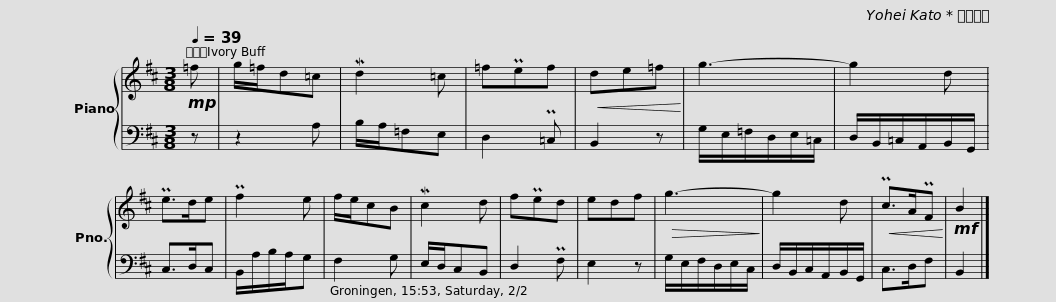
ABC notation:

X:1
%%score { 1 | 2 }
L:1/8
Q:1/4=39
M:3/8
I:linebreak $
K:D
V:1 treble
V:2 bass
V:1
!mp! =f | g/=f/d=c | Md2 =c | =fPef |!<(! de=f!<)! | %5
 g3- | g2 d | Pe>de | Pf2 e |$ f/e/cB | %10
 Mc2 d | fPed | edf |!>(! g3-!>)! | g2 d | %15
!<(! Pc>APF!<)! |!mf! B2 |] %17
V:2
 z | z2 A, | B,/A,/=F,E, | D,2 P=C, | B,,2 z | %5
 G,/E,/=F,/D,/E,/=C,/ | D,/B,,/=C,/A,,/B,,/G,,/ | C,>D,C, | B,,/A,/B,/A,/G, |$ F,2 G, | %10
 E,/D,/C,B,, | D,2 PF, | E,2 z | G,/E,/F,/D,/E,/C,/ | D,/B,,/C,/A,,/B,,/G,,/ | %15
 C,>D,F, | B,,2 |] %17
